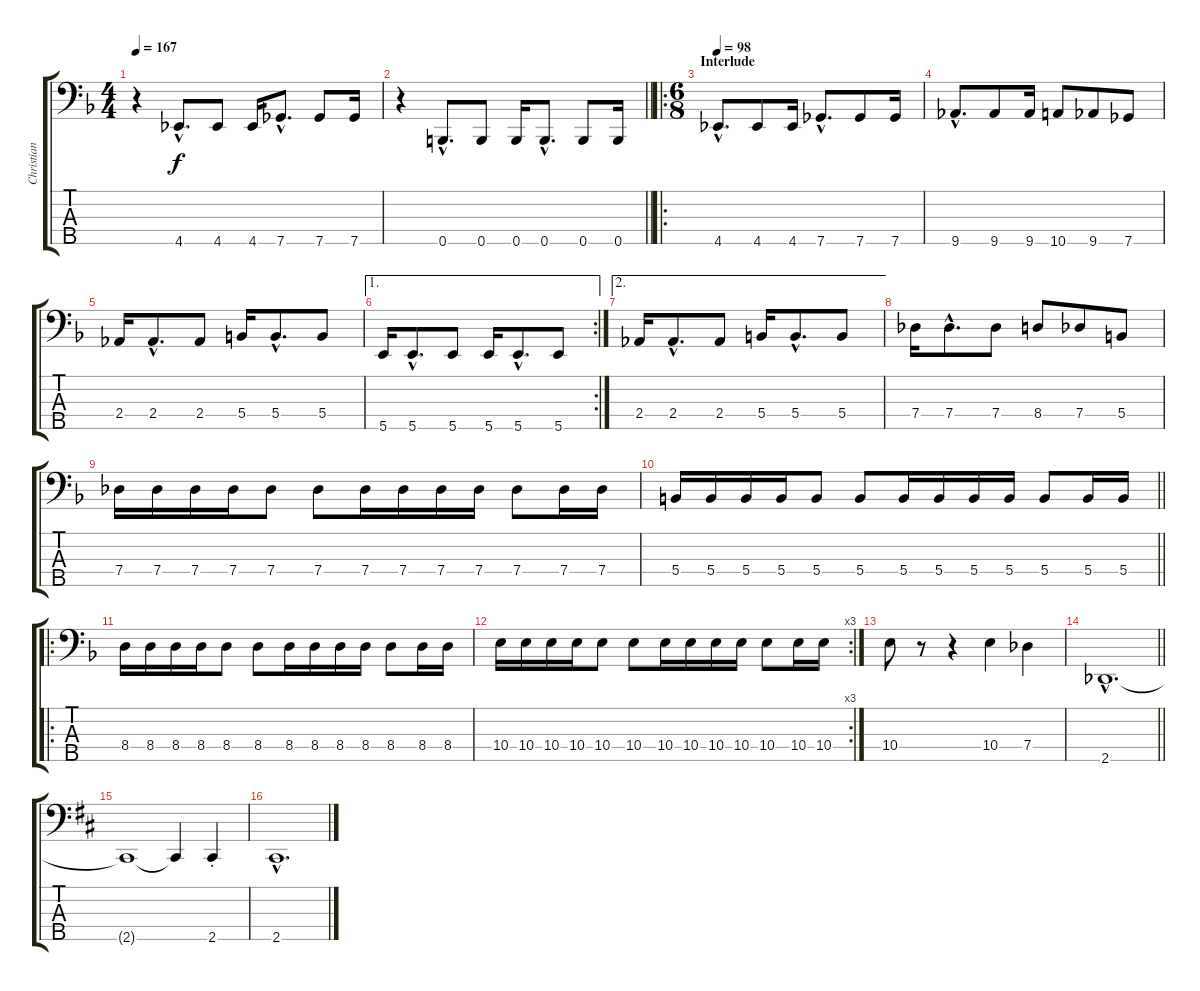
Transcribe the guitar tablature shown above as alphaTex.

\track ("Christian Olde Wolbers" "Christian ") {instrument electricbasspick}
\staff {score tabs}
\tuning (A2 E2 B1 Gb1 B0) {hide}
\ts (4 4)
\tempo 167
\clef f4
\ks f
r.4{dy f} 4.5{hac}.8{d} 4.5.8 4.5.16 7.5{hac}.8{d} 7.5.8 7.5.16 |
\barLineRight lightlight
r.4 0.5{hac}.8{d} 0.5.8 0.5.16 0.5{hac}.8{d} 0.5.8 0.5.16 |
\ro
\ts (6 8)
\section ("" "Interlude")
\tempo 98
4.5{hac}.8{d} 4.5.8 4.5.16 7.5{hac}.8{d} 7.5.8 7.5.16 |
9.5{hac}.8{d} 9.5.8 9.5.16 10.5.8 9.5.8 7.5.8 |
2.4.16 2.4{hac}.8{d} 2.4.8 5.4.16 5.4{hac}.8{d} 5.4.8 |
\ae 1
\rc 2
5.5.16 5.5{hac}.8{d} 5.5.8 5.5.16 5.5{hac}.8{d} 5.5.8 |
\ae 2
2.4.16 2.4{hac}.8{d} 2.4.8 5.4.16 5.4{hac}.8{d} 5.4.8 |
7.4.16 7.4{hac}.8{d} 7.4.8 8.4.8 7.4.8 5.4.8 |
7.4.16 7.4.16 7.4.16 7.4.16 7.4.8 7.4.8 7.4.16 7.4.16 7.4.16 7.4.16 7.4.8 7.4.16 7.4.16 |
\barLineRight lightlight
5.4.16 5.4.16 5.4.16 5.4.16 5.4.8 5.4.8 5.4.16 5.4.16 5.4.16 5.4.16 5.4.8 5.4.16 5.4.16 |
\ro
8.4.16 8.4.16 8.4.16 8.4.16 8.4.8 8.4.8 8.4.16 8.4.16 8.4.16 8.4.16 8.4.8 8.4.16 8.4.16 |
\rc 3
10.4.16 10.4.16 10.4.16 10.4.16 10.4.8 10.4.8 10.4.16 10.4.16 10.4.16 10.4.16 10.4.8 10.4.16 10.4.16 |
10.4.8 r.8 r.4 10.4.4 7.4.4 |
\barLineRight lightlight
2.5{hac}.1{d} |
\ks d
2.5{t}.1 2.5{t}.4 2.5{st}.4 |
2.5{hac}.1{d}
